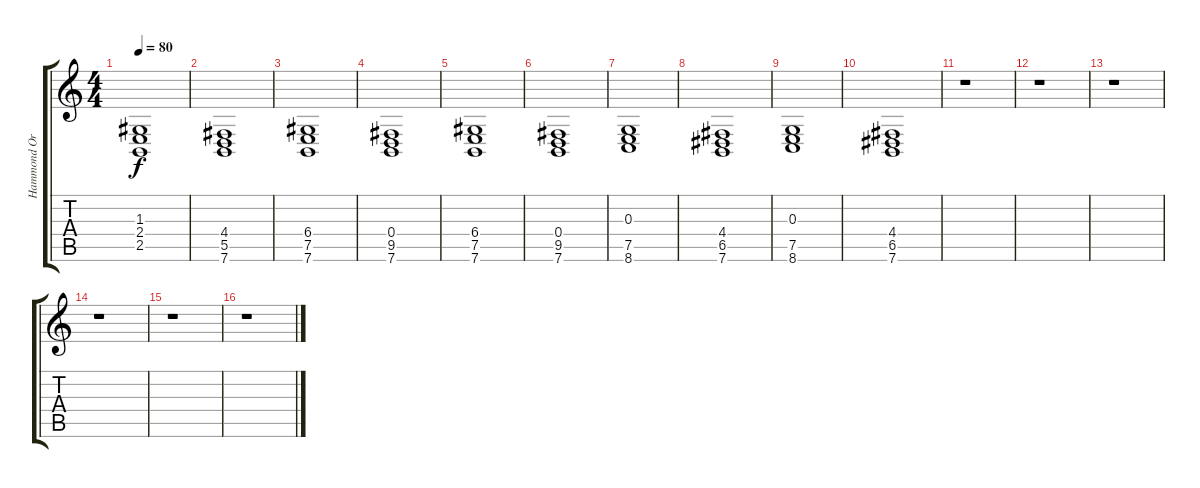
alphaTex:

\track ("Hammond Organ" "Hammond Or") {instrument drawbarorgan}
\staff {score tabs}
\tuning (E4 B3 G3 D3 A2 E2) {hide}
\ts (4 4)
\tempo 80
\clef g2
\ks c
(1.3 2.4 2.5).1{dy f} |
(4.4 5.5 7.6).1 |
(6.4 7.5 7.6).1 |
(0.4 9.5 7.6).1 |
(6.4 7.5 7.6).1 |
(0.4 9.5 7.6).1 |
(0.3 7.5 8.6).1 |
(4.4 6.5 7.6).1 |
(0.3 7.5 8.6).1 |
(4.4 6.5 7.6).1 |
r.1 |
r.1 |
r.1 |
r.1 |
r.1 |
r.1
